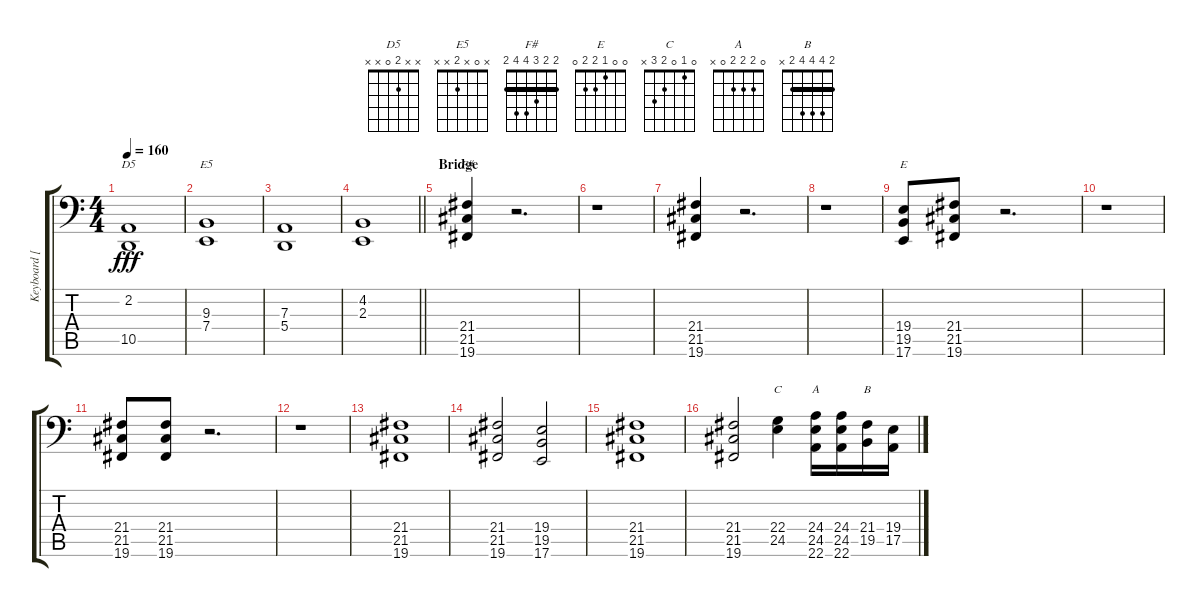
\track ("Keyboard [Left Hand]" "Keyboard [") {instrument electricgrandpiano}
\staff {score tabs}
\tuning (C3 G2 D2 A1 E1 B0) {hide}
\chord ("D5" x x 2 0 x x)
\chord ("E5" x 0 x 2 x x)
\chord ("F#" 2 2 3 4 4 2) {barre 2}
\chord ("E" 0 0 1 2 2 0)
\chord ("C" 0 1 0 2 3 x)
\chord ("A" 0 2 2 2 0 x)
\chord ("B" 2 4 4 4 2 x) {barre 2}
\ts (4 4)
\tempo 160
\clef f4
\ks c
(2.2 10.5).1{ch "D5" dy fff} |
(9.3 7.4).1{ch "E5"} |
(7.3 5.4).1 |
\barLineRight lightlight
(4.2 2.3).1 |
\section ("" "Bridge")
(21.4 21.5 19.6).4{ch "F#"} r.2{d} |
r.1 |
(21.4 21.5 19.6).4 r.2{d} |
r.1 |
(19.4 19.5 17.6).8{ch "E"} (21.4 21.5 19.6).8 r.2{d} |
r.1 |
(21.4 21.5 19.6).8 (21.4 21.5 19.6).8 r.2{d} |
r.1 |
(21.4 21.5 19.6).1 |
(21.4 21.5 19.6).2 (19.4 19.5 17.6).2 |
(21.4 21.5 19.6).1 |
(21.4 21.5 19.6).2 (22.4 24.5).4{ch "C"} (24.4 24.5 22.6).16{ch "A"} (24.4 24.5 22.6).16 (21.4 19.5).16{ch "B"} (19.4 17.5).16
